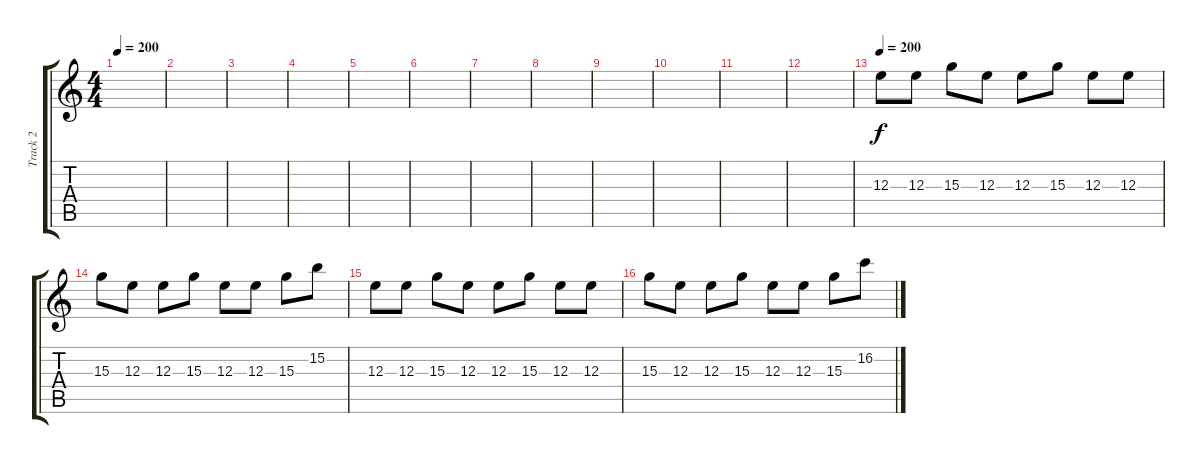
\track ("Track 2" "Track 2") {instrument distortionguitar}
\staff {score tabs}
\tuning (Db4 Ab3 E3 B2 Gb2 Db2) {hide}
\ts (4 4)
\tempo 200
\clef g2
\ks c
|
|
|
|
|
|
|
|
|
|
|
|
\tempo 200
12.3.8{balance 16 instrument distortionguitar} 12.3.8 15.3.8 12.3.8 12.3.8 15.3.8 12.3.8 12.3.8 |
15.3.8 12.3.8 12.3.8 15.3.8 12.3.8 12.3.8 15.3.8 15.2.8 |
12.3.8 12.3.8 15.3.8 12.3.8 12.3.8 15.3.8 12.3.8 12.3.8 |
15.3.8 12.3.8 12.3.8 15.3.8 12.3.8 12.3.8 15.3.8 16.2.8
